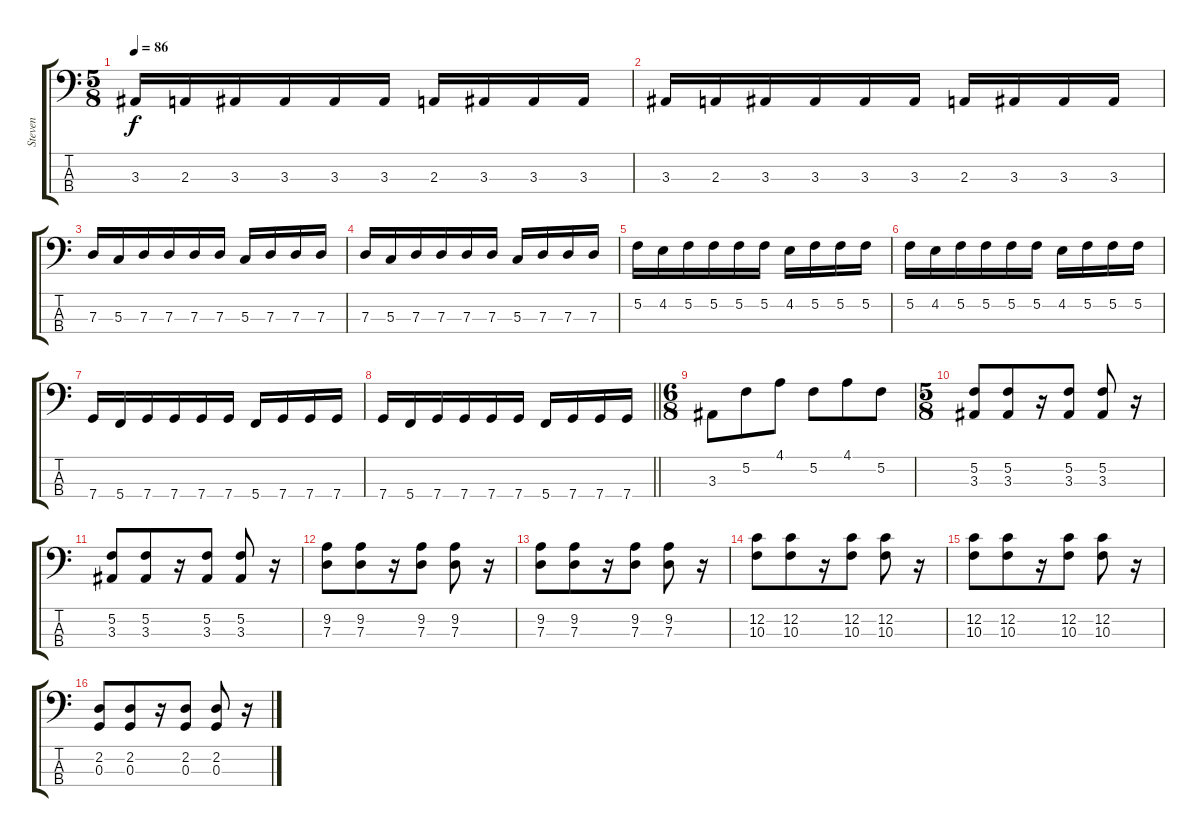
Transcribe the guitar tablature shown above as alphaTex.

\track ("Steven" "Steven") {instrument electricbasspick}
\staff {score tabs}
\tuning (F2 C2 G1 C1) {hide}
\ts (5 8)
\tempo 86
\clef f4
\ks c
3.3.16{dy f} 2.3.16 3.3.16 3.3.16 3.3.16 3.3.16 2.3.16 3.3.16 3.3.16 3.3.16 |
3.3.16 2.3.16 3.3.16 3.3.16 3.3.16 3.3.16 2.3.16 3.3.16 3.3.16 3.3.16 |
7.3.16 5.3.16 7.3.16 7.3.16 7.3.16 7.3.16 5.3.16 7.3.16 7.3.16 7.3.16 |
7.3.16 5.3.16 7.3.16 7.3.16 7.3.16 7.3.16 5.3.16 7.3.16 7.3.16 7.3.16 |
5.2.16 4.2.16 5.2.16 5.2.16 5.2.16 5.2.16 4.2.16 5.2.16 5.2.16 5.2.16 |
5.2.16 4.2.16 5.2.16 5.2.16 5.2.16 5.2.16 4.2.16 5.2.16 5.2.16 5.2.16 |
7.4.16 5.4.16 7.4.16 7.4.16 7.4.16 7.4.16 5.4.16 7.4.16 7.4.16 7.4.16 |
\barLineRight lightlight
7.4.16 5.4.16 7.4.16 7.4.16 7.4.16 7.4.16 5.4.16 7.4.16 7.4.16 7.4.16 |
\ts (6 8)
3.3.8 5.2.8 4.1.8 5.2.8 4.1.8 5.2.8 |
\ts (5 8)
(5.2 3.3).8 (5.2 3.3).8 r.16 (5.2 3.3).8 (5.2 3.3).8 r.16 |
(5.2 3.3).8 (5.2 3.3).8 r.16 (5.2 3.3).8 (5.2 3.3).8 r.16 |
(9.2 7.3).8 (9.2 7.3).8 r.16 (9.2 7.3).8 (9.2 7.3).8 r.16 |
(9.2 7.3).8 (9.2 7.3).8 r.16 (9.2 7.3).8 (9.2 7.3).8 r.16 |
(12.2 10.3).8 (12.2 10.3).8 r.16 (12.2 10.3).8 (12.2 10.3).8 r.16 |
(12.2 10.3).8 (12.2 10.3).8 r.16 (12.2 10.3).8 (12.2 10.3).8 r.16 |
(2.2 0.3).8 (2.2 0.3).8 r.16 (2.2 0.3).8 (2.2 0.3).8 r.16
